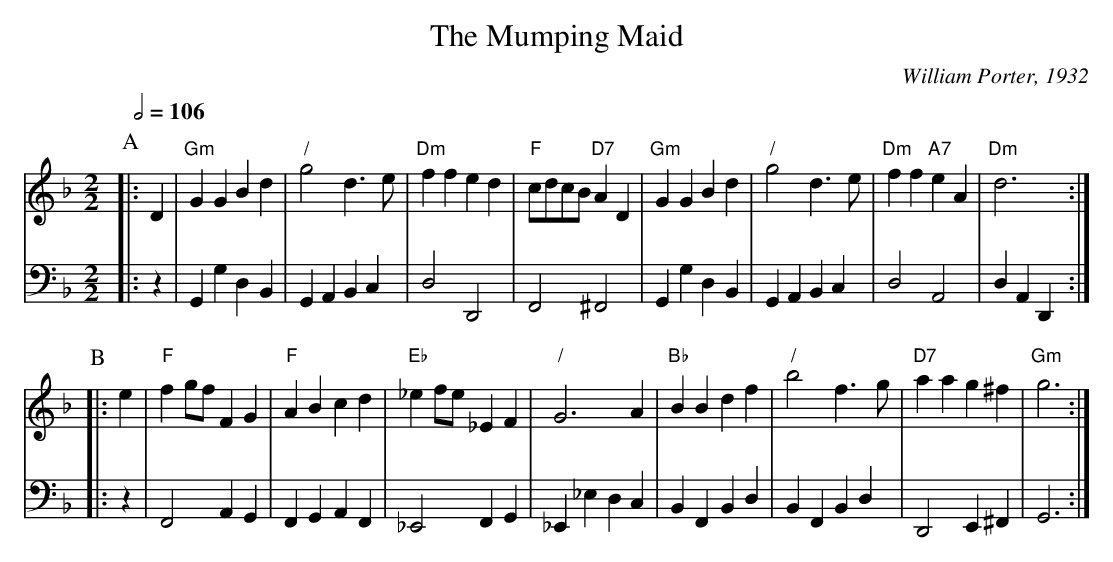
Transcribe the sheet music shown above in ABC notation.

X:1
T:The Mumping Maid
C:William Porter, 1932
L:1/4
M:2/2
Q:1/2=106
K:Dm
P:A
V:1
|: D | [I:MIDI=gchord c2cc] "Gm"GG Bd | "/"g2 d3/e/ | "Dm"ff ed | "F"c/d/c/B/ "D7"AD |\
"Gm"GG Bd | "/"g2 d3/e/ | "Dm"ff "A7"eA | "Dm"d3 :|
V:2 bass octave=-2
|: z | Gg dB | GA Bc | d2 D2 | F2 ^F2 |\
Gg dB | GA Bc | d2 A2 | dA D :|
P:B
V:1
|: e | "F"fg/f/ FG | "F"AB cd | "Eb"_ef/e/ _EF | "/"G3A |\
"Bb"BB df | "/"b2 f3/g/ | "D7"aa g^f | "Gm"g3 :|
V:2
|: z | F2 AG | FG AF | _E2 FG | _E_e dc |\
BF Bd | BF Bd | D2 E^F | G3 :|
